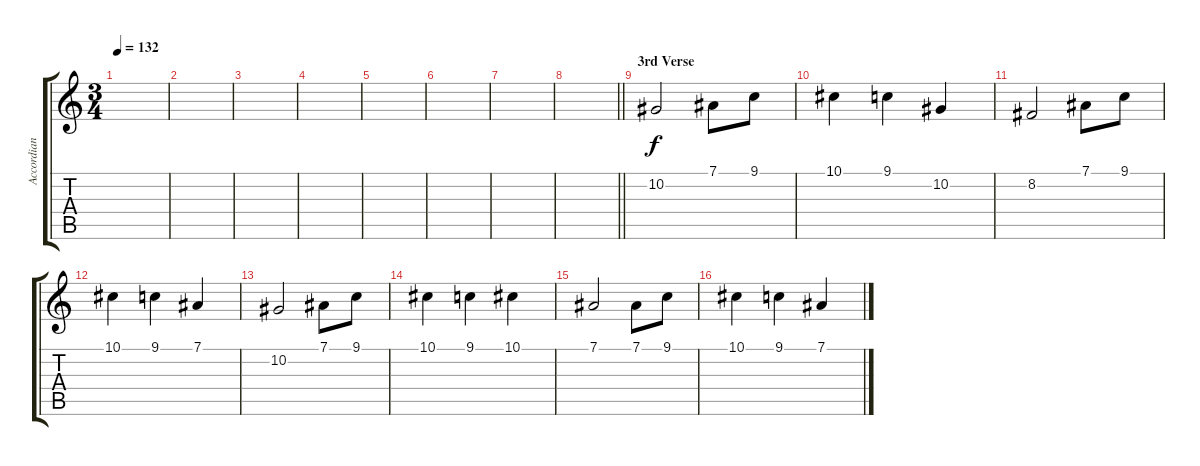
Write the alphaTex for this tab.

\track ("Accordian" "Accordian") {instrument accordion}
\staff {score tabs}
\tuning (Eb4 Bb3 Gb3 Db3 Ab2 Eb2) {hide}
\ts (3 4)
\tempo 132
\clef g2
\ks c
|
|
|
|
|
|
|
\barLineRight lightlight
|
\section ("" "3rd Verse")
10.2.2 7.1.8 9.1.8 |
10.1.4 9.1.4 10.2.4 |
8.2.2 7.1.8 9.1.8 |
10.1.4 9.1.4 7.1.4 |
10.2.2 7.1.8 9.1.8 |
10.1.4 9.1.4 10.1.4 |
7.1.2 7.1.8 9.1.8 |
10.1.4 9.1.4 7.1.4
